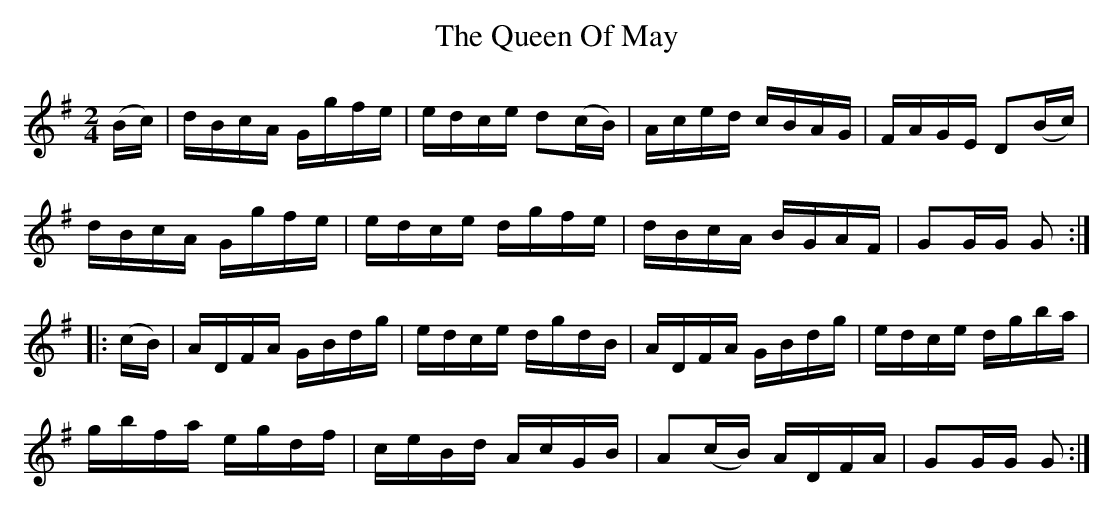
X:1
T: The Queen Of May
M: 2/4
L: 1/16
K: G
   (Bc) | dBcA Ggfe | edce d2(cB) |  Aced  cBAG | FAGE D2(Bc) |
          dBcA Ggfe | edce  dgfe  |  dBcA  BGAF | G2GG G2    :|
|: (cB) | ADFA GBdg | edce  dgdB  |  ADFA  GBdg | edce dgba   |
          gbfa egdf | ceBd  AcGB  | A2(cB) ADFA | G2GG G2    :|
